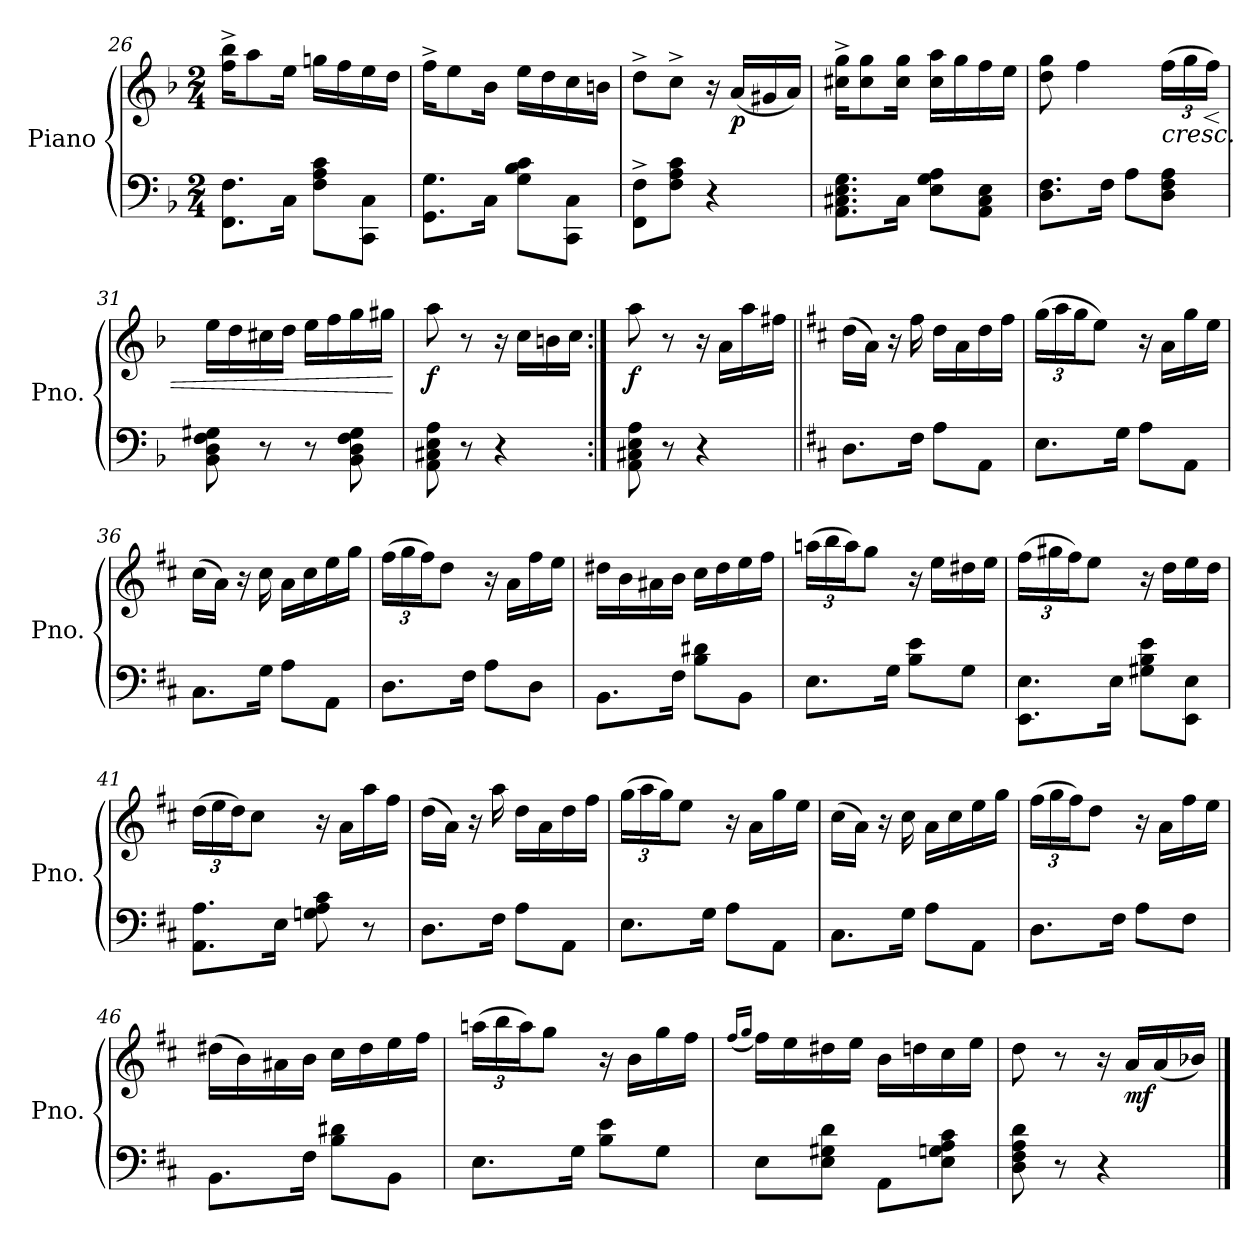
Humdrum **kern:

**kern	**kern	**dynam
*part1	*part1	*part1
*staff2	*staff1	*staff1/2
*I"Piano	*	*
*I'Pno.	*	*
*clefF4	*clefG2	*
*k[b-]	*k[b-]	*
*M2/4	*M2/4	*
=26	=26	=26
8.FF\ 8.F\L	16ff\^ 16bb-\^KL	.
.	8aa\	.
16C\Jk	16ee\Jk	.
8F\ 8A\ 8c\L	16ggn\LL	.
.	16ff\	.
8CC\ 8C\J	16ee\	.
.	16dd\JJ	.
=27	=27	=27
8.GG\ 8.G\L	16ff^\KL	.
.	8ee\	.
16C\Jk	16b-\Jk	.
8G\ 8B-\ 8c\L	16ee\LL	.
.	16dd\	.
8CC\ 8C\J	16cc\	.
.	16bn\JJ	.
!!LO:LB:g=z
=28	=28	=28
8FF\^ 8F\^L	8dd^\L	.
8F\ 8A\ 8c\J	8cc^\J	.
4r	16r	.
!	!	!LO:DY:b
.	(<16a/LL	p
.	16g#X/	.
.	16a/JJ)	.
=29	=29	=29
8.AA\ 8.C#X\ 8.E\ 8.G\L	16cc#X\^ 16gg\^KL	.
.	8cc#\ 8gg\	.
16C#\Jk	16cc#\ 16gg\Jk	.
8E\ 8G\ 8A\L	16cc#\ 16aa\LL	.
.	16gg\	.
8AA\ 8C#\ 8E\J	16ff\	.
.	16ee\JJ	.
=30	=30	=30
8.D\ 8.F\L	8dd\ 8gg\	.
.	4ff\	.
16F\Jk	.	.
8A\L	.	.
*	*Xbrackettup	*
!	!LO:TX:b:i:t=cresc.	!
8D\ 8F\ 8A\J	(>24ff\LL	.
.	24gg\	.
!	!	!LO:HP:b
.	24ff\JJ)	<
=31	=31	=31
8BB-\ 8D\ 8F\ 8G#X\	16ee\LL	.
.	16dd\	.
8r	16cc#X\	.
.	16dd\JJ	.
8r	16ee\LL	.
.	16ff\	.
8BB-\ 8D\ 8F\ 8G#\	16gg\	.
.	16gg#X\JJ	.
.	.	[
=32	=32	=32
!	!	!LO:DY:b
8AA\ 8C#X\ 8E\ 8A\	8aa\	f
8r	8r	.
4r	16r	.
.	16cc\LL	.
.	16bn\	.
.	16cc\JJ	.
!!LO:LB:g=z
=33:|!	=33:|!	=33:|!
!	!	!LO:DY:b
8AA\ 8C#X\ 8E\ 8A\	8aa\	f
8r	8r	.
4r	16r	.
.	16a\LL	.
.	16aa\	.
.	16ff#X\JJ	.
=34||	=34||	=34||
*k[f#c#]	*k[f#c#]	*
8.D\L	(>16dd\LL	.
.	16a\JJ)	.
.	16r	.
16F#\Jk	16ff#\	.
8A\L	16dd\LL	.
.	16a\	.
8AA\J	16dd\	.
.	16ff#\JJ	.
=35	=35	=35
8.E\L	(>24gg\LL	.
.	24aa\	.
.	24gg\J	.
.	8ee\J)	.
16G\Jk	.	.
8A\L	16r	.
.	16a\LL	.
8AA\J	16gg\	.
.	16ee\JJ	.
=36	=36	=36
8.C#\L	(>16cc#\LL	.
.	16a\JJ)	.
.	16r	.
16G\Jk	16cc#\	.
8A\L	16a\LL	.
.	16cc#\	.
8AA\J	16ee\	.
.	16gg\JJ	.
=37	=37	=37
8.D\L	(>24ff#\LL	.
.	24gg\	.
.	24ff#\J)	.
.	8dd\J	.
16F#\Jk	.	.
8A\L	16r	.
.	16a\LL	.
8D\J	16ff#\	.
.	16ee\JJ	.
!!LO:LB:g=z
=38	=38	=38
8.BB\L	16dd#X\LL	.
.	16b\	.
.	16a#X\	.
16F#\Jk	16b\JJ	.
8B\ 8d#X\L	16cc#\LL	.
.	16dd#\	.
8BB\J	16ee\	.
.	16ff#\JJ	.
=39	=39	=39
8.E\L	(>24aan\LL	.
.	24bb\	.
.	24aa\J)	.
.	8gg\J	.
16G\Jk	.	.
8B\ 8e\L	16r	.
.	16ee\LL	.
8G\J	16dd#X\	.
.	16ee\JJ	.
=40	=40	=40
8.EE\ 8.E\L	(>24ff#\LL	.
.	24gg#X\	.
.	24ff#\J)	.
.	8ee\J	.
16E\Jk	.	.
8G#X\ 8B\ 8e\L	16r	.
.	16dd\LL	.
8EE\ 8E\J	16ee\	.
.	16dd\JJ	.
=41	=41	=41
8.AA\ 8.A\L	(>24dd\LL	.
.	24ee\	.
.	24dd\J)	.
.	8cc#\J	.
16E\Jk	.	.
8Gn\ 8A\ 8c#\	16r	.
.	16a\LL	.
8r	16aa\	.
.	16ff#\JJ	.
=42	=42	=42
8.D\L	(>16dd\LL	.
.	16a\JJ)	.
.	16r	.
16F#\Jk	16aa\	.
8A\L	16dd\LL	.
.	16a\	.
8AA\J	16dd\	.
.	16ff#\JJ	.
!!LO:LB:g=z
=43	=43	=43
8.E\L	(>24gg\LL	.
.	24aa\	.
.	24gg\J)	.
.	8ee\J	.
16G\Jk	.	.
8A\L	16r	.
.	16a\LL	.
8AA\J	16gg\	.
.	16ee\JJ	.
=44	=44	=44
8.C#\L	(>16cc#\LL	.
.	16a\JJ)	.
.	16r	.
16G\Jk	16cc#\	.
8A\L	16a\LL	.
.	16cc#\	.
8AA\J	16ee\	.
.	16gg\JJ	.
=45	=45	=45
8.D\L	(>24ff#\LL	.
.	24gg\	.
.	24ff#\J)	.
.	8dd\J	.
16F#\Jk	.	.
8A\L	16r	.
.	16a\LL	.
8F#\J	16ff#\	.
.	16ee\JJ	.
=46	=46	=46
8.BB\L	(>16dd#X\LL	.
.	16b\)	.
.	16a#X\	.
16F#\Jk	16b\JJ	.
8B\ 8d#X\L	16cc#\LL	.
.	16dd#\	.
8BB\J	16ee\	.
.	16ff#\JJ	.
=47	=47	=47
8.E\L	(>24aan\LL	.
.	24bb\	.
.	24aa\J)	.
.	8gg\J	.
16G\Jk	.	.
8B\ 8e\L	16r	.
.	16b\LL	.
8G\J	16gg\	.
.	16ff#\JJ	.
!!LO:LB:g=z
=48	=48	=48
.	(<16qff#/LL	.
.	16qgg/JJ	.
8E\L	16ff#\LL)	.
.	16ee\	.
8E\ 8G#X\ 8d\J	16dd#X\	.
.	16ee\JJ	.
8AA\L	16b\LL	.
.	16ddn\	.
8E\ 8Gn\ 8A\ 8c#\J	16cc#\	.
.	16ee\JJ	.
=49	=49	=49
8D\ 8F#\ 8A\ 8d\	8dd\	.
8r	8r	.
4r	16r	.
!	!	!LO:DY:b
.	16a/LL	mf
.	(<16a/	.
.	16b-X/JJ)	.
==	==	==
*-	*-	*-
